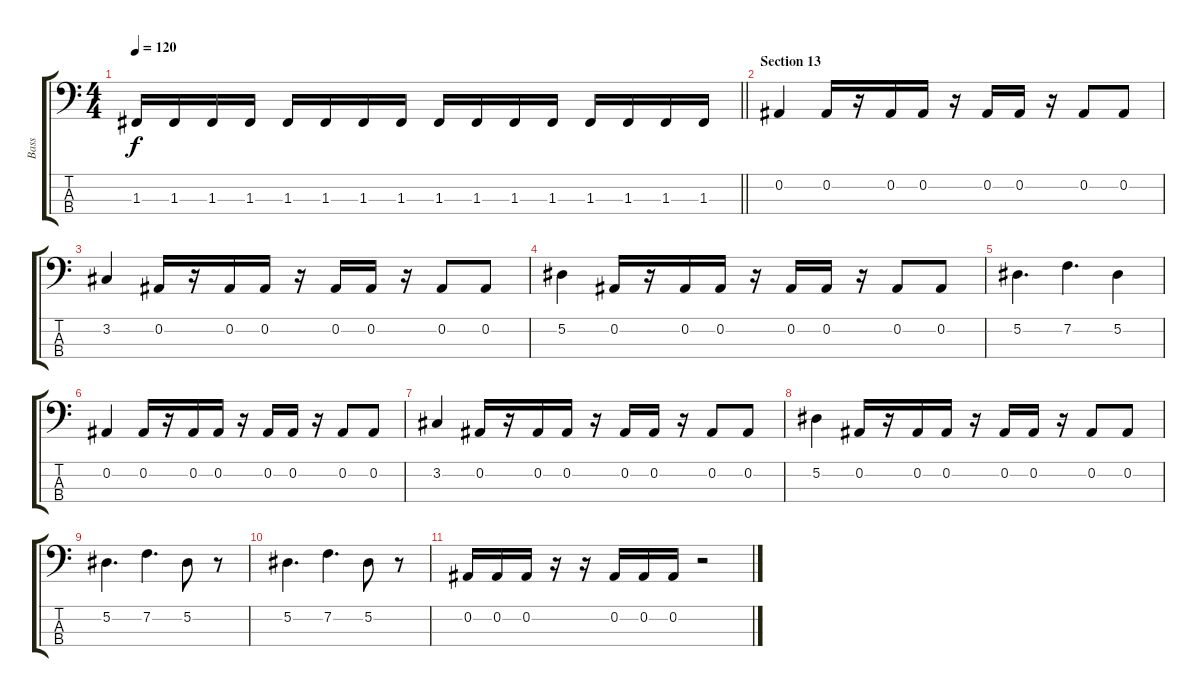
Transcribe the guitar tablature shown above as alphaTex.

\track ("Bass" "Bass") {instrument electricbassfinger}
\staff {score tabs}
\tuning (Eb2 Bb1 F1 C1) {hide}
\ts (4 4)
\tempo 120
\clef f4
\barLineRight lightlight
\ks c
1.3.16{dy f} 1.3.16 1.3.16 1.3.16 1.3.16 1.3.16 1.3.16 1.3.16 1.3.16 1.3.16 1.3.16 1.3.16 1.3.16 1.3.16 1.3.16 1.3.16 |
\section ("" "Section 13")
0.2.4{volume 13} 0.2.16 r.16 0.2.16 0.2.16 r.16 0.2.16 0.2.16 r.16 0.2.8 0.2.8 |
3.2.4 0.2.16 r.16 0.2.16 0.2.16 r.16 0.2.16 0.2.16 r.16 0.2.8 0.2.8 |
5.2.4 0.2.16 r.16 0.2.16 0.2.16 r.16 0.2.16 0.2.16 r.16 0.2.8 0.2.8 |
5.2.4{d} 7.2.4{d} 5.2.4 |
0.2.4 0.2.16 r.16 0.2.16 0.2.16 r.16 0.2.16 0.2.16 r.16 0.2.8 0.2.8 |
3.2.4 0.2.16 r.16 0.2.16 0.2.16 r.16 0.2.16 0.2.16 r.16 0.2.8 0.2.8 |
5.2.4 0.2.16 r.16 0.2.16 0.2.16 r.16 0.2.16 0.2.16 r.16 0.2.8 0.2.8 |
5.2.4{d} 7.2.4{d} 5.2.8 r.8 |
5.2.4{d} 7.2.4{d} 5.2.8 r.8 |
0.2.16 0.2.16 0.2.16 r.16 r.16 0.2.16 0.2.16 0.2.16 r.2
